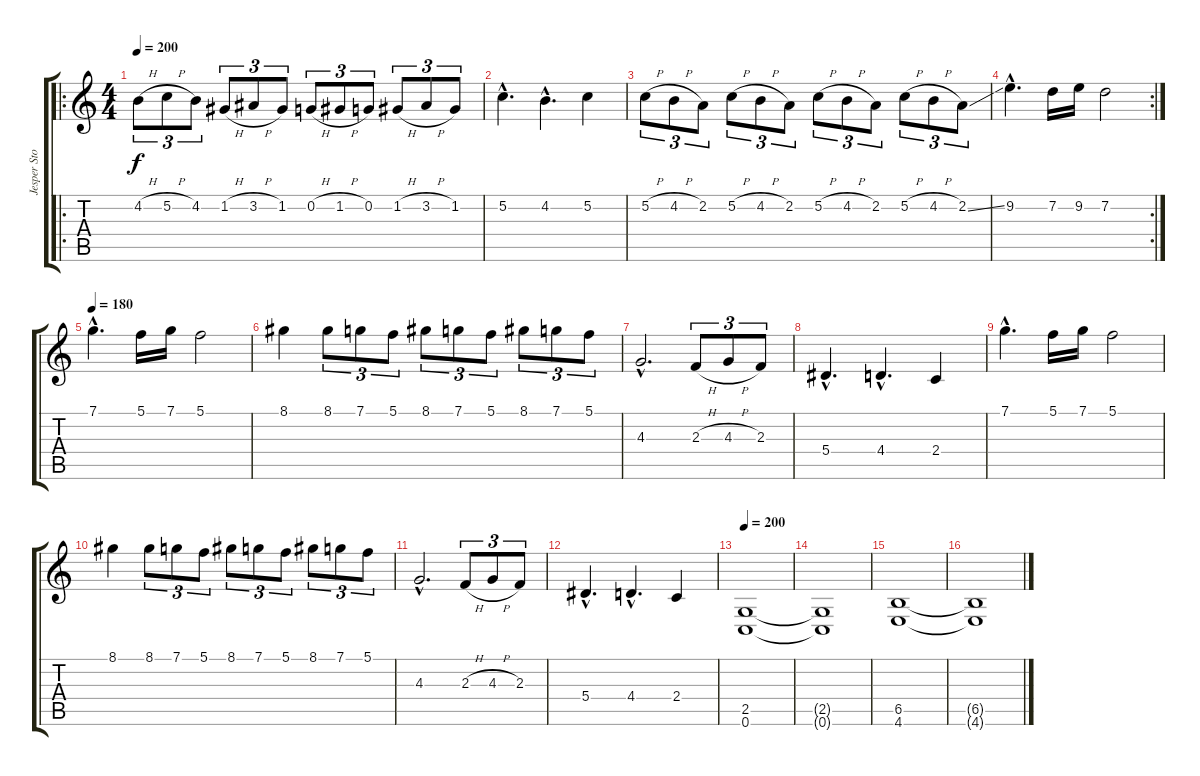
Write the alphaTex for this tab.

\track ("Jesper Stormblad" "Jesper Sto") {instrument distortionguitar}
\staff {score tabs}
\tuning (C4 G3 Eb3 Bb2 F2 C2) {hide}
\ro
\ts (4 4)
\tempo 200
\clef g2
\ks c
4.2{h}.8{tu (3 2) dy f} 5.2{h}.8{tu (3 2)} 4.2.8{tu (3 2)} 1.2{h}.8{tu (3 2)} 3.2{h}.8{tu (3 2)} 1.2.8{tu (3 2)} 0.2{h}.8{tu (3 2)} 1.2{h}.8{tu (3 2)} 0.2.8{tu (3 2)} 1.2{h}.8{tu (3 2)} 3.2{h}.8{tu (3 2)} 1.2.8{tu (3 2)} |
5.2{hac}.4{d} 4.2{hac}.4{d} 5.2.4 |
5.2{h}.8{tu (3 2)} 4.2{h}.8{tu (3 2)} 2.2.8{tu (3 2)} 5.2{h}.8{tu (3 2)} 4.2{h}.8{tu (3 2)} 2.2.8{tu (3 2)} 5.2{h}.8{tu (3 2)} 4.2{h}.8{tu (3 2)} 2.2.8{tu (3 2)} 5.2{h}.8{tu (3 2)} 4.2{h}.8{tu (3 2)} 2.2{ss}.8{tu (3 2)} |
\rc 2
9.2{hac}.4{d} 7.2.16 9.2.16 7.2.2 |
\tempo 180
7.1{hac}.4{d} 5.1.16 7.1.16 5.1.2 |
8.1.4 8.1.8{tu (3 2)} 7.1.8{tu (3 2)} 5.1.8{tu (3 2)} 8.1.8{tu (3 2)} 7.1.8{tu (3 2)} 5.1.8{tu (3 2)} 8.1.8{tu (3 2)} 7.1.8{tu (3 2)} 5.1.8{tu (3 2)} |
4.3{hac}.2{d} 2.3{h}.8{tu (3 2)} 4.3{h}.8{tu (3 2)} 2.3.8{tu (3 2)} |
5.4{hac}.4{d} 4.4{hac}.4{d} 2.4.4 |
7.1{hac}.4{d} 5.1.16 7.1.16 5.1.2 |
8.1.4 8.1.8{tu (3 2)} 7.1.8{tu (3 2)} 5.1.8{tu (3 2)} 8.1.8{tu (3 2)} 7.1.8{tu (3 2)} 5.1.8{tu (3 2)} 8.1.8{tu (3 2)} 7.1.8{tu (3 2)} 5.1.8{tu (3 2)} |
4.3{hac}.2{d} 2.3{h}.8{tu (3 2)} 4.3{h}.8{tu (3 2)} 2.3.8{tu (3 2)} |
5.4{hac}.4{d} 4.4{hac}.4{d} 2.4.4 |
\tempo 200
(2.5 0.6).1 |
(2.5{t} 0.6{t}).1 |
(6.5 4.6).1 |
(6.5{t} 4.6{t}).1
